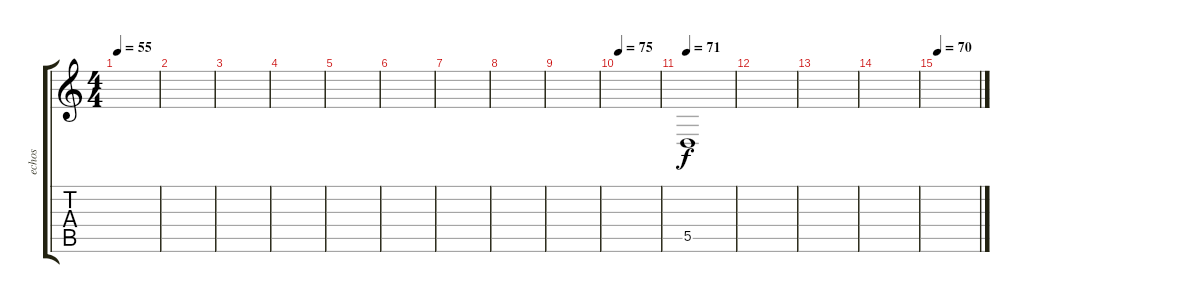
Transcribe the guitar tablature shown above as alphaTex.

\track ("echos" "echos") {instrument seashore}
\staff {score tabs}
\tuning (E4 B3 G3 D3 A2 E2) {hide}
\ts (4 4)
\tempo 55
\clef g2
\ks c
|
|
|
|
|
|
|
|
|
\tempo 75
|
\tempo 71
5.5.1{dy f} |
|
|
|
\tempo 70
